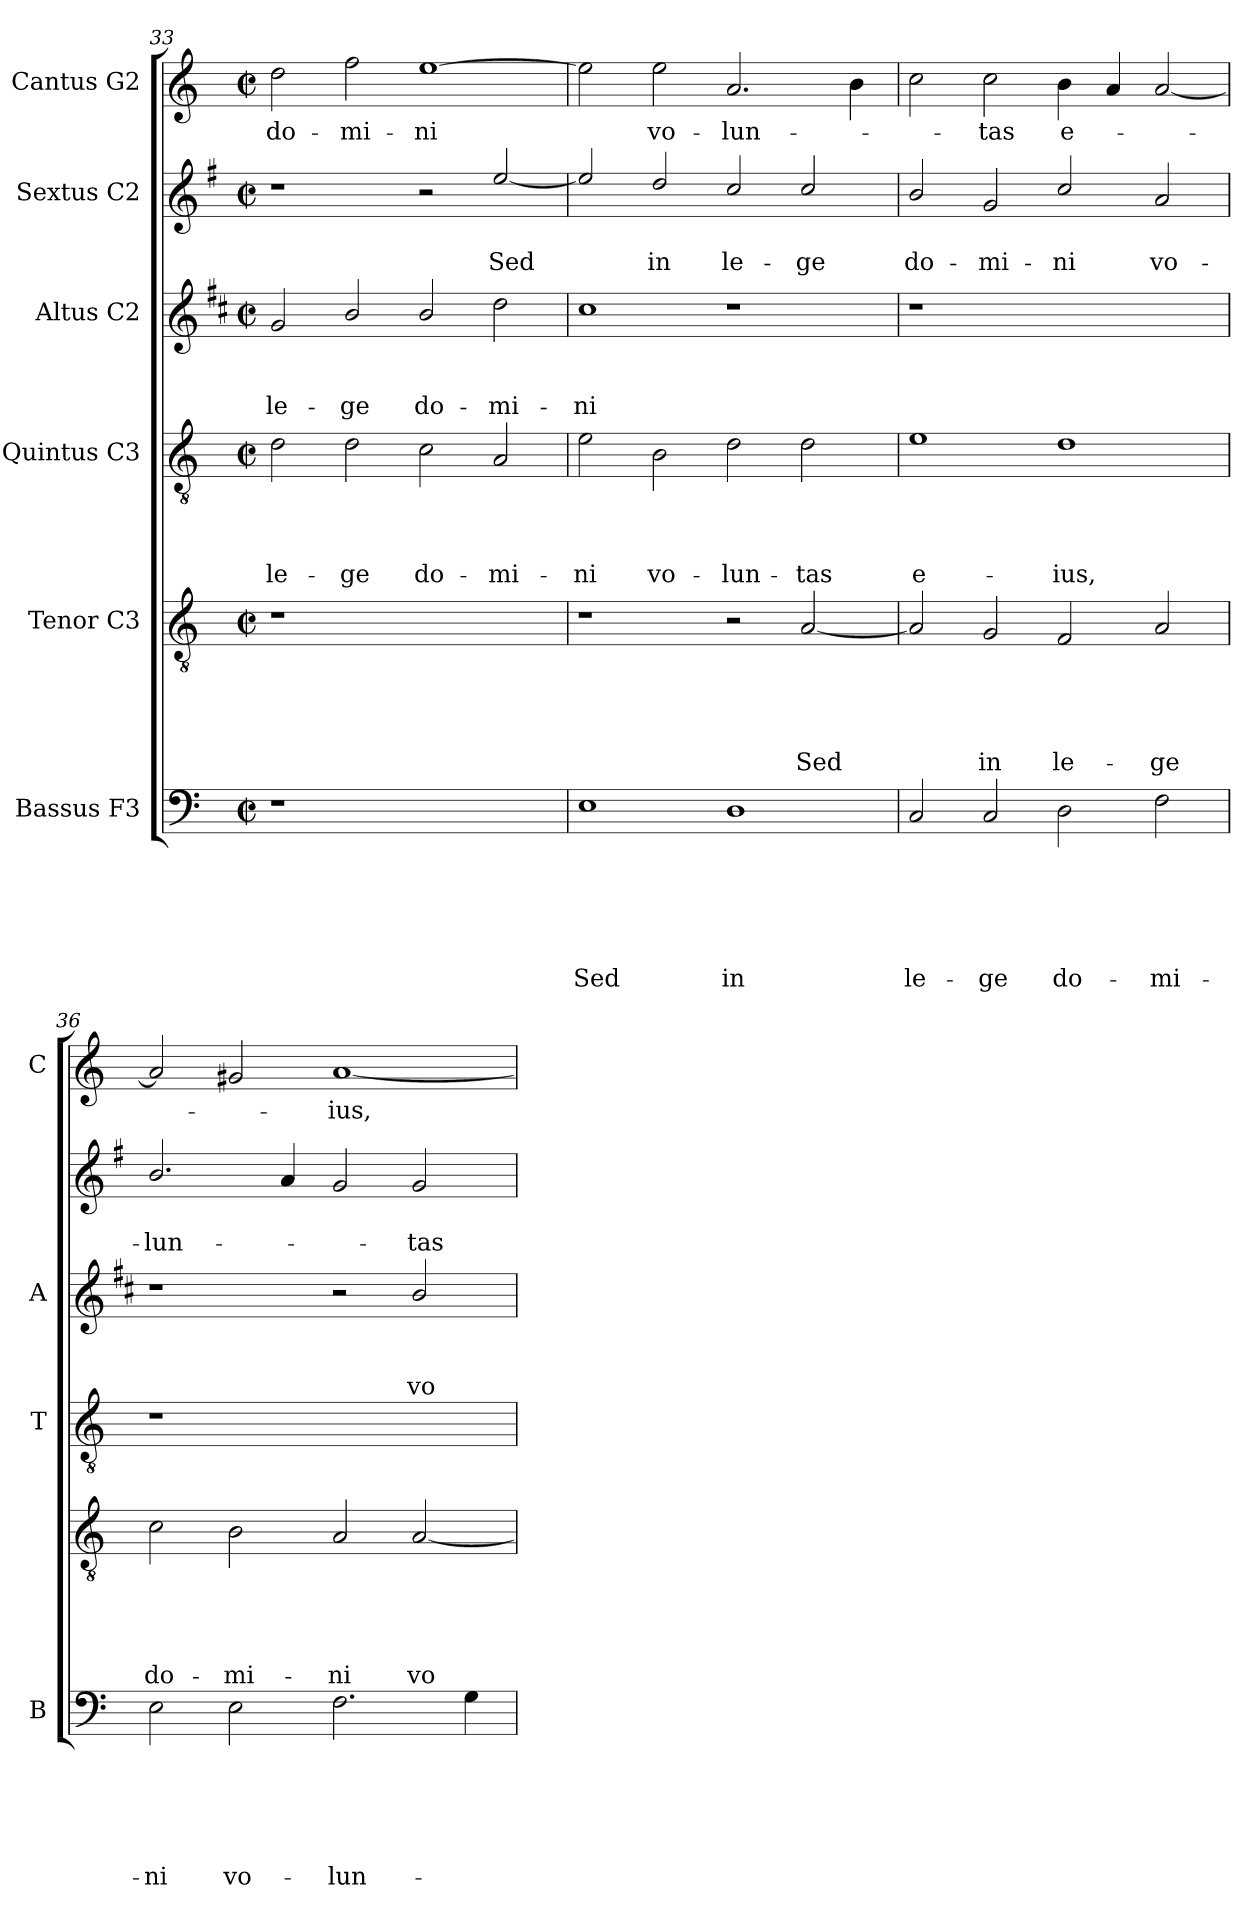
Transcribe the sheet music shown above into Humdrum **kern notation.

**kern	**text	**text	**text	**text	**text	**text	**kern	**text	**text	**text	**text	**text	**kern	**text	**text	**text	**text	**kern	**text	**text	**text	**kern	**text	**text	**kern	**text
*part6	*part6	*part6	*part6	*part6	*part6	*part6	*part5	*part5	*part5	*part5	*part5	*part5	*part4	*part4	*part4	*part4	*part4	*part3	*part3	*part3	*part3	*part2	*part2	*part2	*part1	*part1
*staff6	*staff6	*staff6	*staff6	*staff6	*staff6	*staff6	*staff5	*staff5	*staff5	*staff5	*staff5	*staff5	*staff4	*staff4	*staff4	*staff4	*staff4	*staff3	*staff3	*staff3	*staff3	*staff2	*staff2	*staff2	*staff1	*staff1
*I"Bassus F3	*	*	*	*	*	*	*I"Tenor C3	*	*	*	*	*	*I"Quintus C3	*	*	*	*	*I"Altus C2	*	*	*	*I"Sextus C2	*	*	*I"Cantus G2	*
*I'B	*	*	*	*	*	*	*	*	*	*	*	*	*I'T	*	*	*	*	*I'A	*	*	*	*	*	*	*I'C	*
*clefF4	*	*	*	*	*	*	*clefGv2	*	*	*	*	*	*clefGv2	*	*	*	*	*clefG2	*	*	*	*clefG2	*	*	*clefG2	*
*	*	*	*	*	*	*	*	*	*	*	*	*	*	*	*	*	*	*ITrd1c2	*	*	*	*ITrd4c7	*	*	*	*
*k[]	*	*	*	*	*	*	*k[]	*	*	*	*	*	*k[]	*	*	*	*	*k[]	*	*	*	*k[]	*	*	*k[]	*
*C:	*	*	*	*	*	*	*C:	*	*	*	*	*	*C:	*	*	*	*	*C:	*	*	*	*C:	*	*	*C:	*
*M2/2	*	*	*	*	*	*	*M2/2	*	*	*	*	*	*M2/2	*	*	*	*	*M2/2	*	*	*	*M2/2	*	*	*M2/2	*
*met(c|)	*	*	*	*	*	*	*met(c|)	*	*	*	*	*	*met(c|)	*	*	*	*	*met(c|)	*	*	*	*met(c|)	*	*	*met(c|)	*
=33	=33	=33	=33	=33	=33	=33	=33	=33	=33	=33	=33	=33	=33	=33	=33	=33	=33	=33	=33	=33	=33	=33	=33	=33	=33	=33
!	!	!	!	!	!	!	!	!	!	!	!	!	!	!	!	!	!LO:LY:b	!	!	!	!LO:LY:b	!	!	!	!	!LO:LY:b
1r	.	.	.	.	.	.	1r	.	.	.	.	.	2d\	.	.	.	le-	2f/	.	.	le-	1r	.	.	2dd\	do-
!	!	!	!	!	!	!	!	!	!	!	!	!	!	!	!	!	!LO:LY:b	!	!	!	!LO:LY:b	!	!	!	!	!LO:LY:b
.	.	.	.	.	.	.	.	.	.	.	.	.	2d\	.	.	.	-ge	2a/	.	.	-ge	.	.	.	2ff\	-mi-
!	!	!	!	!	!	!	!	!	!	!	!	!	!	!	!	!	!LO:LY:b	!	!	!	!LO:LY:b	!	!	!	!	!LO:LY:b
1ryy	.	.	.	.	.	.	1ryy	.	.	.	.	.	2c\	.	.	.	do-	2a/	.	.	do-	2r	.	.	[1ee	-ni
!	!	!	!	!	!	!	!	!	!	!	!	!	!	!	!	!	!LO:LY:b	!	!	!	!LO:LY:b	!	!	!LO:LY:b	!	!
.	.	.	.	.	.	.	.	.	.	.	.	.	2A/	.	.	.	-mi-	2cc\	.	.	-mi-	[2a/	.	Sed	.	.
=34	=34	=34	=34	=34	=34	=34	=34	=34	=34	=34	=34	=34	=34	=34	=34	=34	=34	=34	=34	=34	=34	=34	=34	=34	=34	=34
!	!	!	!	!	!	!LO:LY:b	!	!	!	!	!	!	!	!	!	!	!LO:LY:b	!	!	!	!LO:LY:b	!	!	!	!	!
1E	.	.	.	.	.	Sed	1r	.	.	.	.	.	2e\	.	.	.	-ni	1b	.	.	-ni	2a/]	.	.	2ee\]	.
!	!	!	!	!	!	!	!	!	!	!	!	!	!	!	!	!	!LO:LY:b	!	!	!	!	!	!	!LO:LY:b	!	!LO:LY:b
.	.	.	.	.	.	.	.	.	.	.	.	.	2B\	.	.	.	vo-	.	.	.	.	2g/	.	in	2ee\	vo-
!	!	!	!	!	!	!LO:LY:b	!	!	!	!	!	!	!	!	!	!	!LO:LY:b	!	!	!	!	!	!	!LO:LY:b	!	!LO:LY:b
1D	.	.	.	.	.	in	2r	.	.	.	.	.	2d\	.	.	.	-lun-	1r	.	.	.	2f/	.	le-	2.a/	-lun-
!	!	!	!	!	!	!	!	!	!	!	!	!LO:LY:b	!	!	!	!	!LO:LY:b	!	!	!	!	!	!	!LO:LY:b	!	!
.	.	.	.	.	.	.	[2A/	.	.	.	.	Sed	2d\	.	.	.	-tas	.	.	.	.	2f/	.	-ge	.	.
.	.	.	.	.	.	.	.	.	.	.	.	.	.	.	.	.	.	.	.	.	.	.	.	.	4b\	.
=35	=35	=35	=35	=35	=35	=35	=35	=35	=35	=35	=35	=35	=35	=35	=35	=35	=35	=35	=35	=35	=35	=35	=35	=35	=35	=35
!	!	!	!	!	!	!LO:LY:b	!	!	!	!	!	!	!	!	!	!	!LO:LY:b	!	!	!	!	!	!	!LO:LY:b	!	!
2C/	.	.	.	.	.	le-	2A/]	.	.	.	.	.	1e	.	.	.	e-	1r	.	.	.	2e/	.	do-	2cc\	.
!	!	!	!	!	!	!LO:LY:b	!	!	!	!	!	!LO:LY:b	!	!	!	!	!	!	!	!	!	!	!	!LO:LY:b	!	!LO:LY:b
2C/	.	.	.	.	.	-ge	2G/	.	.	.	.	in	.	.	.	.	.	.	.	.	.	2c/	.	-mi-	2cc\	-tas
!	!	!	!	!	!	!LO:LY:b	!	!	!	!	!	!LO:LY:b	!	!	!	!	!LO:LY:b	!	!	!	!	!	!	!LO:LY:b	!	!LO:LY:b
2D\	.	.	.	.	.	do-	2F/	.	.	.	.	le-	1d	.	.	.	-ius,	1ryy	.	.	.	2f/	.	-ni	4b\	e-
.	.	.	.	.	.	.	.	.	.	.	.	.	.	.	.	.	.	.	.	.	.	.	.	.	4a/	.
!	!	!	!	!	!	!LO:LY:b	!	!	!	!	!	!LO:LY:b	!	!	!	!	!	!	!	!	!	!	!	!LO:LY:b	!	!
2F\	.	.	.	.	.	-mi-	2A/	.	.	.	.	-ge	.	.	.	.	.	.	.	.	.	2d/	.	vo-	[2a/	.
=36	=36	=36	=36	=36	=36	=36	=36	=36	=36	=36	=36	=36	=36	=36	=36	=36	=36	=36	=36	=36	=36	=36	=36	=36	=36	=36
!	!	!	!	!	!	!LO:LY:b	!	!	!	!	!	!LO:LY:b	!	!	!	!	!	!	!	!	!	!	!	!LO:LY:b	!	!
2E\	.	.	.	.	.	-ni	2c\	.	.	.	.	do-	1r	.	.	.	.	1r	.	.	.	2.e/	.	-lun-	2a/]	.
!	!	!	!	!	!	!LO:LY:b	!	!	!	!	!	!LO:LY:b	!	!	!	!	!	!	!	!	!	!	!	!	!	!
2E\	.	.	.	.	.	vo-	2B\	.	.	.	.	-mi-	.	.	.	.	.	.	.	.	.	.	.	.	2g#/	.
.	.	.	.	.	.	.	.	.	.	.	.	.	.	.	.	.	.	.	.	.	.	4d/	.	.	.	.
!	!	!	!	!	!	!LO:LY:b	!	!	!	!	!	!LO:LY:b	!	!	!	!	!	!	!	!	!	!	!	!	!	!LO:LY:b
2.F\	.	.	.	.	.	-lun-	2A/	.	.	.	.	-ni	1ryy	.	.	.	.	2r	.	.	.	2c/	.	.	[1a	-ius,
!	!	!	!	!	!	!	!	!	!	!	!	!LO:LY:b	!	!	!	!	!	!	!	!	!LO:LY:b	!	!	!LO:LY:b	!	!
.	.	.	.	.	.	.	[2A/	.	.	.	.	vo-	.	.	.	.	.	2a/	.	.	vo-	2c/	.	-tas	.	.
4G\	.	.	.	.	.	.	.	.	.	.	.	.	.	.	.	.	.	.	.	.	.	.	.	.	.	.
=	=	=	=	=	=	=	=	=	=	=	=	=	=	=	=	=	=	=	=	=	=	=	=	=	=	=
*-	*-	*-	*-	*-	*-	*-	*-	*-	*-	*-	*-	*-	*-	*-	*-	*-	*-	*-	*-	*-	*-	*-	*-	*-	*-	*-
